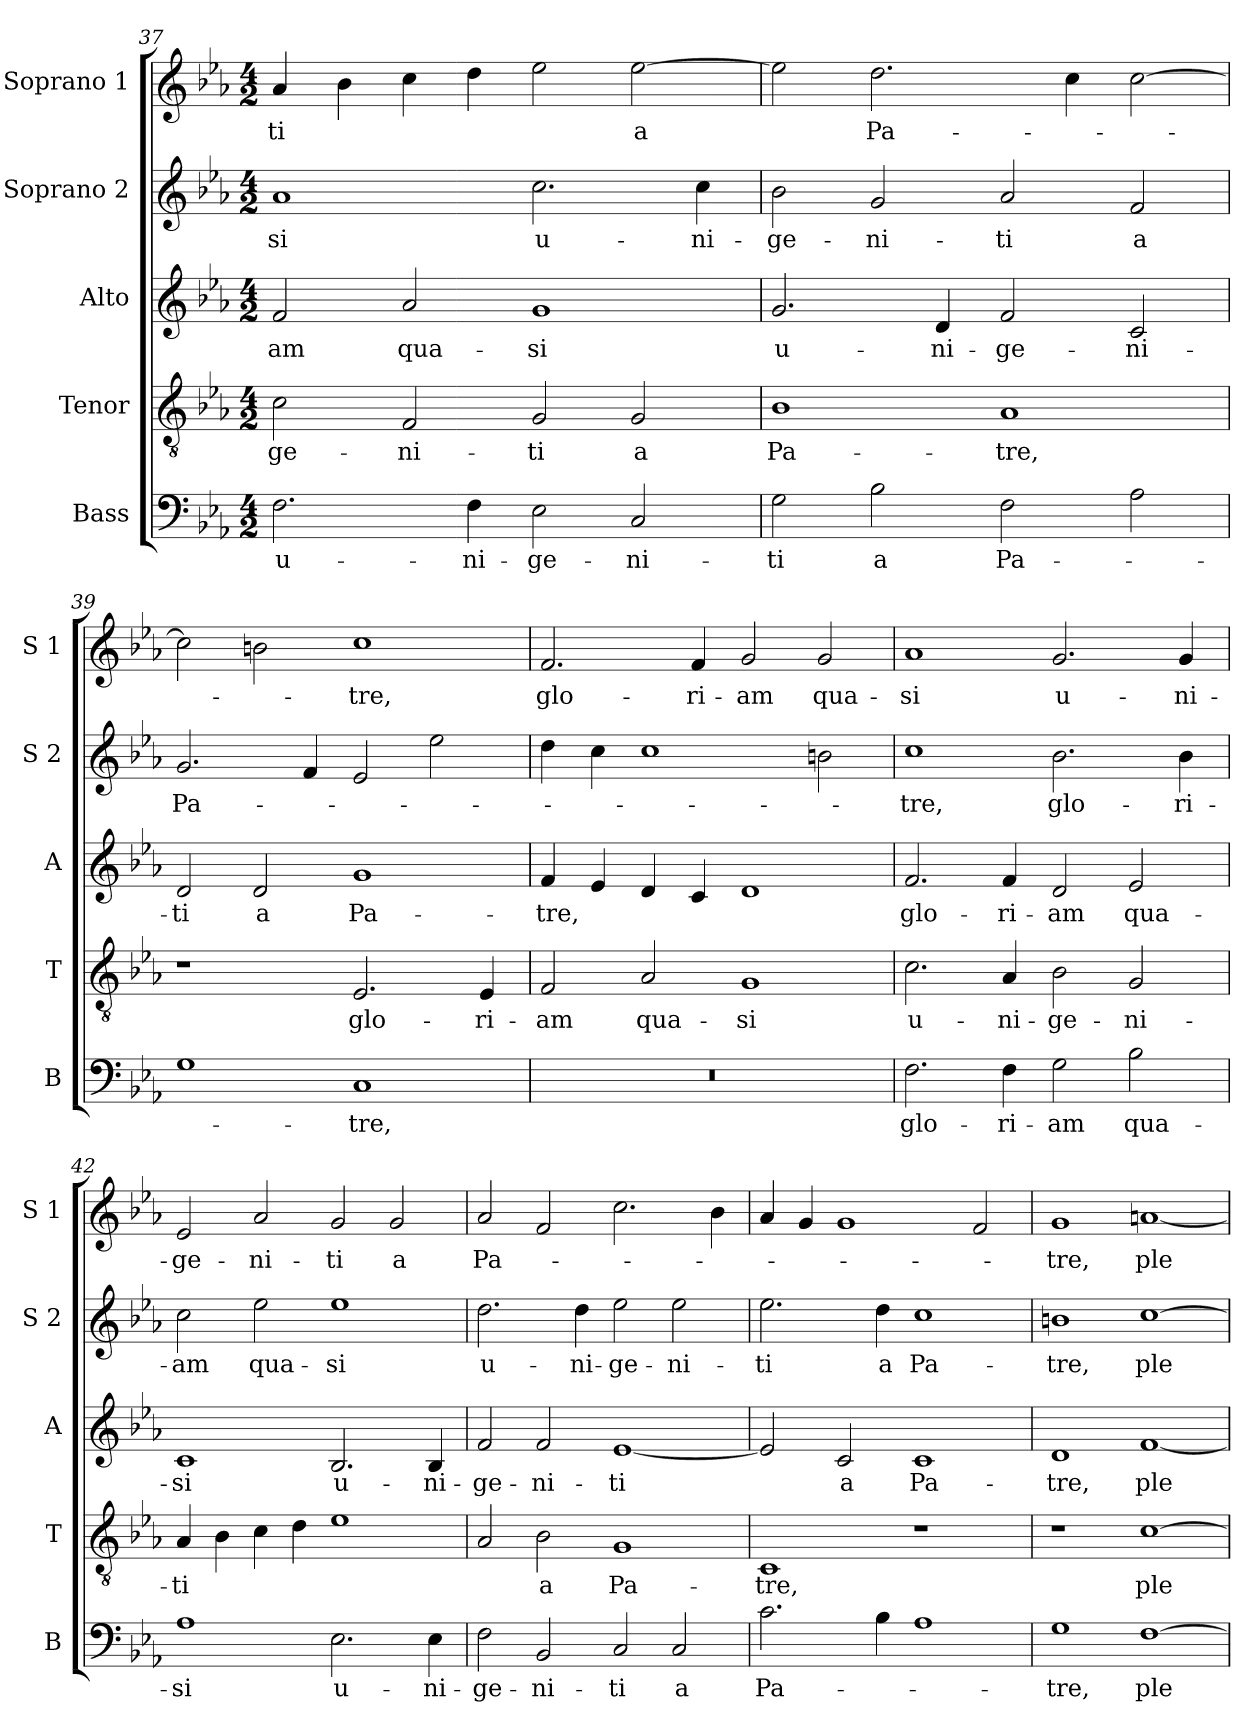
**kern	**text	**kern	**text	**kern	**text	**kern	**text	**kern	**text
*part5	*part5	*part4	*part4	*part3	*part3	*part2	*part2	*part1	*part1
*staff5	*staff5	*staff4	*staff4	*staff3	*staff3	*staff2	*staff2	*staff1	*staff1
*I"Bass	*	*I"Tenor	*	*I"Alto	*	*I"Soprano 2	*	*I"Soprano 1	*
*I'B	*	*I'T	*	*I'A	*	*I'S 2	*	*I'S 1	*
!!LO:PB:g=z
*clefF4	*	*clefGv2	*	*clefG2	*	*clefG2	*	*clefG2	*
*k[b-e-a-]	*	*k[b-e-a-]	*	*k[b-e-a-]	*	*k[b-e-a-]	*	*k[b-e-a-]	*
*E-:	*	*E-:	*	*E-:	*	*E-:	*	*E-:	*
*M4/2	*	*M4/2	*	*M4/2	*	*M4/2	*	*M4/2	*
=37	=37	=37	=37	=37	=37	=37	=37	=37	=37
!	!LO:LY:b	!	!LO:LY:b	!	!LO:LY:b	!	!LO:LY:b	!	!LO:LY:b
2.F\	u-	2c\	-ge-	2f/	-am	1a-	-si	4a-/	-ti
.	.	.	.	.	.	.	.	4b-\	.
!	!	!	!LO:LY:b	!	!LO:LY:b	!	!	!	!
.	.	2F/	-ni-	2a-/	qua-	.	.	4cc\	.
!	!LO:LY:b	!	!	!	!	!	!	!	!
4F\	-ni-	.	.	.	.	.	.	4dd\	.
!	!LO:LY:b	!	!LO:LY:b	!	!LO:LY:b	!	!LO:LY:b	!	!
2E-\	-ge-	2G/	-ti	1g	-si	2.cc\	u-	2ee-\	.
!	!LO:LY:b	!	!LO:LY:b	!	!	!	!	!	!LO:LY:b
2C/	-ni-	2G/	a	.	.	.	.	[2ee-\	a
!	!	!	!	!	!	!	!LO:LY:b	!	!
.	.	.	.	.	.	4cc\	-ni-	.	.
=38	=38	=38	=38	=38	=38	=38	=38	=38	=38
!	!LO:LY:b	!	!LO:LY:b	!	!LO:LY:b	!	!LO:LY:b	!	!
2G\	-ti	1B-	Pa-	2.g/	u-	2b-\	-ge-	2ee-\]	.
!	!LO:LY:b	!	!	!	!	!	!LO:LY:b	!	!LO:LY:b
2B-\	a	.	.	.	.	2g/	-ni-	2.dd\	Pa-
!	!	!	!	!	!LO:LY:b	!	!	!	!
.	.	.	.	4d/	-ni-	.	.	.	.
!	!LO:LY:b	!	!LO:LY:b	!	!LO:LY:b	!	!LO:LY:b	!	!
2F\	Pa-	1A-	-tre,	2f/	-ge-	2a-/	-ti	.	.
.	.	.	.	.	.	.	.	4cc\	.
!	!	!	!	!	!LO:LY:b	!	!LO:LY:b	!	!
2A-\	.	.	.	2c/	-ni-	2f/	a	[2cc\	.
=39	=39	=39	=39	=39	=39	=39	=39	=39	=39
!	!	!	!	!	!LO:LY:b	!	!LO:LY:b	!	!
1G	.	1r	.	2d/	-ti	2.g/	Pa-	2cc\]	.
!	!	!	!	!	!LO:LY:b	!	!	!	!
.	.	.	.	2d/	a	.	.	2bn\	.
.	.	.	.	.	.	4f/	.	.	.
!	!LO:LY:b	!	!LO:LY:b	!	!LO:LY:b	!	!	!	!LO:LY:b
1C	-tre,	2.E-/	glo-	1g	Pa-	2e-/	.	1cc	-tre,
.	.	.	.	.	.	2ee-\	.	.	.
!	!	!	!LO:LY:b	!	!	!	!	!	!
.	.	4E-/	-ri-	.	.	.	.	.	.
=40	=40	=40	=40	=40	=40	=40	=40	=40	=40
!	!	!	!LO:LY:b	!	!LO:LY:b	!	!	!	!LO:LY:b
0r	.	2F/	-am	4f/	-tre,	4dd\	.	2.f/	glo-
.	.	.	.	4e-/	.	4cc\	.	.	.
!	!	!	!LO:LY:b	!	!	!	!	!	!
.	.	2A-/	qua-	4d/	.	1cc	.	.	.
!	!	!	!	!	!	!	!	!	!LO:LY:b
.	.	.	.	4c/	.	.	.	4f/	-ri-
!	!	!	!LO:LY:b	!	!	!	!	!	!LO:LY:b
.	.	1G	-si	1d	.	.	.	2g/	-am
!	!	!	!	!	!	!	!	!	!LO:LY:b
.	.	.	.	.	.	2bn\	.	2g/	qua-
=41	=41	=41	=41	=41	=41	=41	=41	=41	=41
!	!LO:LY:b	!	!LO:LY:b	!	!LO:LY:b	!	!LO:LY:b	!	!LO:LY:b
2.F\	glo-	2.c\	u-	2.f/	glo-	1cc	-tre,	1a-	-si
!	!LO:LY:b	!	!LO:LY:b	!	!LO:LY:b	!	!	!	!
4F\	-ri-	4A-/	-ni-	4f/	-ri-	.	.	.	.
!	!LO:LY:b	!	!LO:LY:b	!	!LO:LY:b	!	!LO:LY:b	!	!LO:LY:b
2G\	-am	2B-\	-ge-	2d/	-am	2.b-\	glo-	2.g/	u-
!	!LO:LY:b	!	!LO:LY:b	!	!LO:LY:b	!	!	!	!
2B-\	qua-	2G/	-ni-	2e-/	qua-	.	.	.	.
!	!	!	!	!	!	!	!LO:LY:b	!	!LO:LY:b
.	.	.	.	.	.	4b-\	-ri-	4g/	-ni-
=42	=42	=42	=42	=42	=42	=42	=42	=42	=42
!	!LO:LY:b	!	!LO:LY:b	!	!LO:LY:b	!	!LO:LY:b	!	!LO:LY:b
1A-	-si	4A-/	-ti	1c	-si	2cc\	-am	2e-/	-ge-
.	.	4B-\	.	.	.	.	.	.	.
!	!	!	!	!	!	!	!LO:LY:b	!	!LO:LY:b
.	.	4c\	.	.	.	2ee-\	qua-	2a-/	-ni-
.	.	4d\	.	.	.	.	.	.	.
!	!LO:LY:b	!	!	!	!LO:LY:b	!	!LO:LY:b	!	!LO:LY:b
2.E-\	u-	1e-	.	2.B-/	u-	1ee-	-si	2g/	-ti
!	!	!	!	!	!	!	!	!	!LO:LY:b
.	.	.	.	.	.	.	.	2g/	a
!	!LO:LY:b	!	!	!	!LO:LY:b	!	!	!	!
4E-\	-ni-	.	.	4B-/	-ni-	.	.	.	.
!!LO:LB:g=z
=43	=43	=43	=43	=43	=43	=43	=43	=43	=43
!	!LO:LY:b	!	!	!	!LO:LY:b	!	!LO:LY:b	!	!LO:LY:b
2F\	-ge-	2A-/	.	2f/	-ge-	2.dd\	u-	2a-/	Pa-
!	!LO:LY:b	!	!LO:LY:b	!	!LO:LY:b	!	!	!	!
2BB-/	-ni-	2B-\	a	2f/	-ni-	.	.	2f/	.
!	!	!	!	!	!	!	!LO:LY:b	!	!
.	.	.	.	.	.	4dd\	-ni-	.	.
!	!LO:LY:b	!	!LO:LY:b	!	!LO:LY:b	!	!LO:LY:b	!	!
2C/	-ti	1G	Pa-	[1e-	-ti	2ee-\	-ge-	2.cc\	.
!	!LO:LY:b	!	!	!	!	!	!LO:LY:b	!	!
2C/	a	.	.	.	.	2ee-\	-ni-	.	.
.	.	.	.	.	.	.	.	4b-\	.
=44	=44	=44	=44	=44	=44	=44	=44	=44	=44
!	!LO:LY:b	!	!LO:LY:b	!	!	!	!LO:LY:b	!	!
2.c\	Pa-	1C	-tre,	2e-/]	.	2.ee-\	-ti	4a-/	.
.	.	.	.	.	.	.	.	4g/	.
!	!	!	!	!	!LO:LY:b	!	!	!	!
.	.	.	.	2c/	a	.	.	1g	.
!	!	!	!	!	!	!	!LO:LY:b	!	!
4B-\	.	.	.	.	.	4dd\	a	.	.
!	!	!	!	!	!LO:LY:b	!	!LO:LY:b	!	!
1A-	.	1r	.	1c	Pa-	1cc	Pa-	.	.
.	.	.	.	.	.	.	.	2f/	.
=45	=45	=45	=45	=45	=45	=45	=45	=45	=45
!	!LO:LY:b	!	!LO:LY:b	!	!LO:LY:b	!	!LO:LY:b	!	!LO:LY:b
1G	tre,	1r	tre,	1d	tre,	1bn	tre,	1g	-tre,
!	!LO:LY:b	!	!LO:LY:b	!	!LO:LY:b	!	!LO:LY:b	!	!LO:LY:b
[1F	ple-	[1c	ple-	[1f	ple-	[1cc	ple-	[1an	ple-
=	=	=	=	=	=	=	=	=	=
*-	*-	*-	*-	*-	*-	*-	*-	*-	*-
